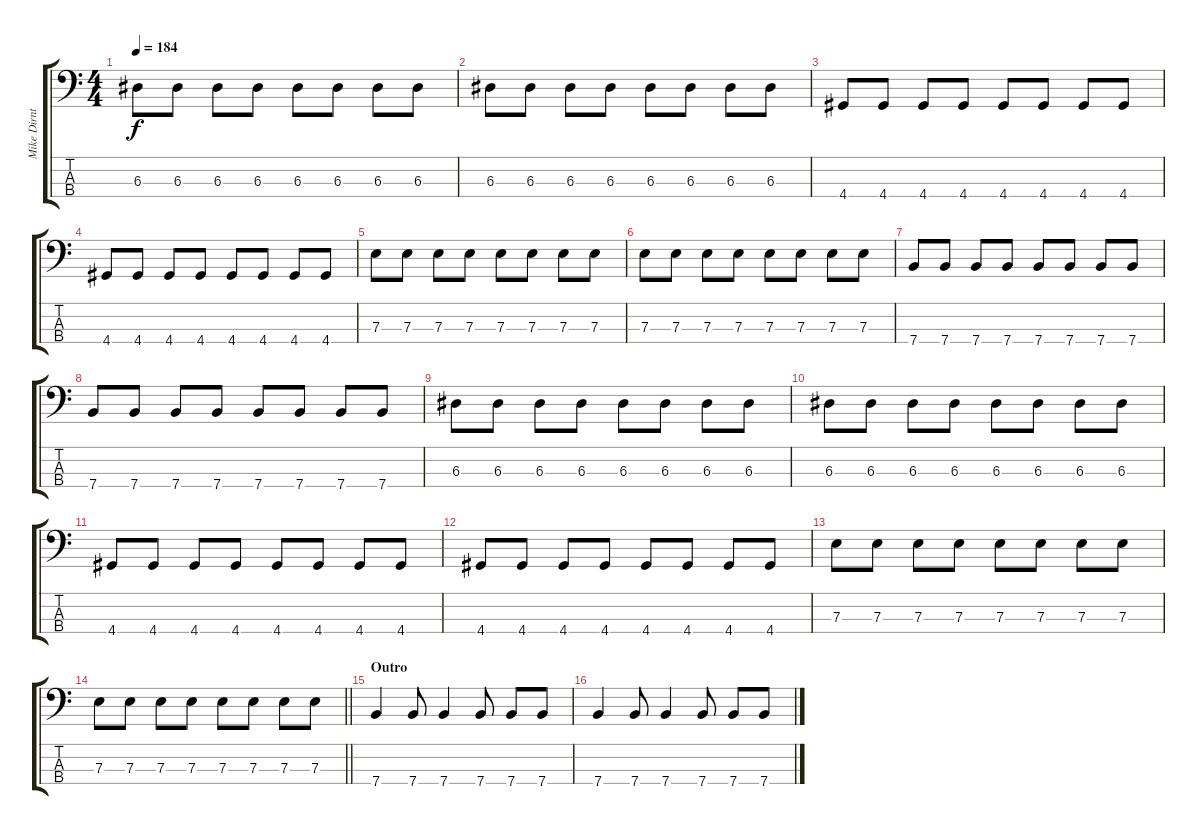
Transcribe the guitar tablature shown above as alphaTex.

\track ("Mike Dirnt - Bass" "Mike Dirnt") {instrument electricbasspick}
\staff {score tabs}
\tuning (G2 D2 A1 E1) {hide}
\ts (4 4)
\tempo 184
\clef f4
\ks c
6.3.8{dy f} 6.3.8 6.3.8 6.3.8 6.3.8 6.3.8 6.3.8 6.3.8 |
6.3.8 6.3.8 6.3.8 6.3.8 6.3.8 6.3.8 6.3.8 6.3.8 |
4.4.8 4.4.8 4.4.8 4.4.8 4.4.8 4.4.8 4.4.8 4.4.8 |
4.4.8 4.4.8 4.4.8 4.4.8 4.4.8 4.4.8 4.4.8 4.4.8 |
7.3.8 7.3.8 7.3.8 7.3.8 7.3.8 7.3.8 7.3.8 7.3.8 |
7.3.8 7.3.8 7.3.8 7.3.8 7.3.8 7.3.8 7.3.8 7.3.8 |
7.4.8 7.4.8 7.4.8 7.4.8 7.4.8 7.4.8 7.4.8 7.4.8 |
7.4.8 7.4.8 7.4.8 7.4.8 7.4.8 7.4.8 7.4.8 7.4.8 |
6.3.8 6.3.8 6.3.8 6.3.8 6.3.8 6.3.8 6.3.8 6.3.8 |
6.3.8 6.3.8 6.3.8 6.3.8 6.3.8 6.3.8 6.3.8 6.3.8 |
4.4.8 4.4.8 4.4.8 4.4.8 4.4.8 4.4.8 4.4.8 4.4.8 |
4.4.8 4.4.8 4.4.8 4.4.8 4.4.8 4.4.8 4.4.8 4.4.8 |
7.3.8 7.3.8 7.3.8 7.3.8 7.3.8 7.3.8 7.3.8 7.3.8 |
\barLineRight lightlight
7.3.8 7.3.8 7.3.8 7.3.8 7.3.8 7.3.8 7.3.8 7.3.8 |
\section ("" "Outro")
7.4.4 7.4.8 7.4.4 7.4.8 7.4.8 7.4.8 |
7.4.4 7.4.8 7.4.4 7.4.8 7.4.8 7.4.8
